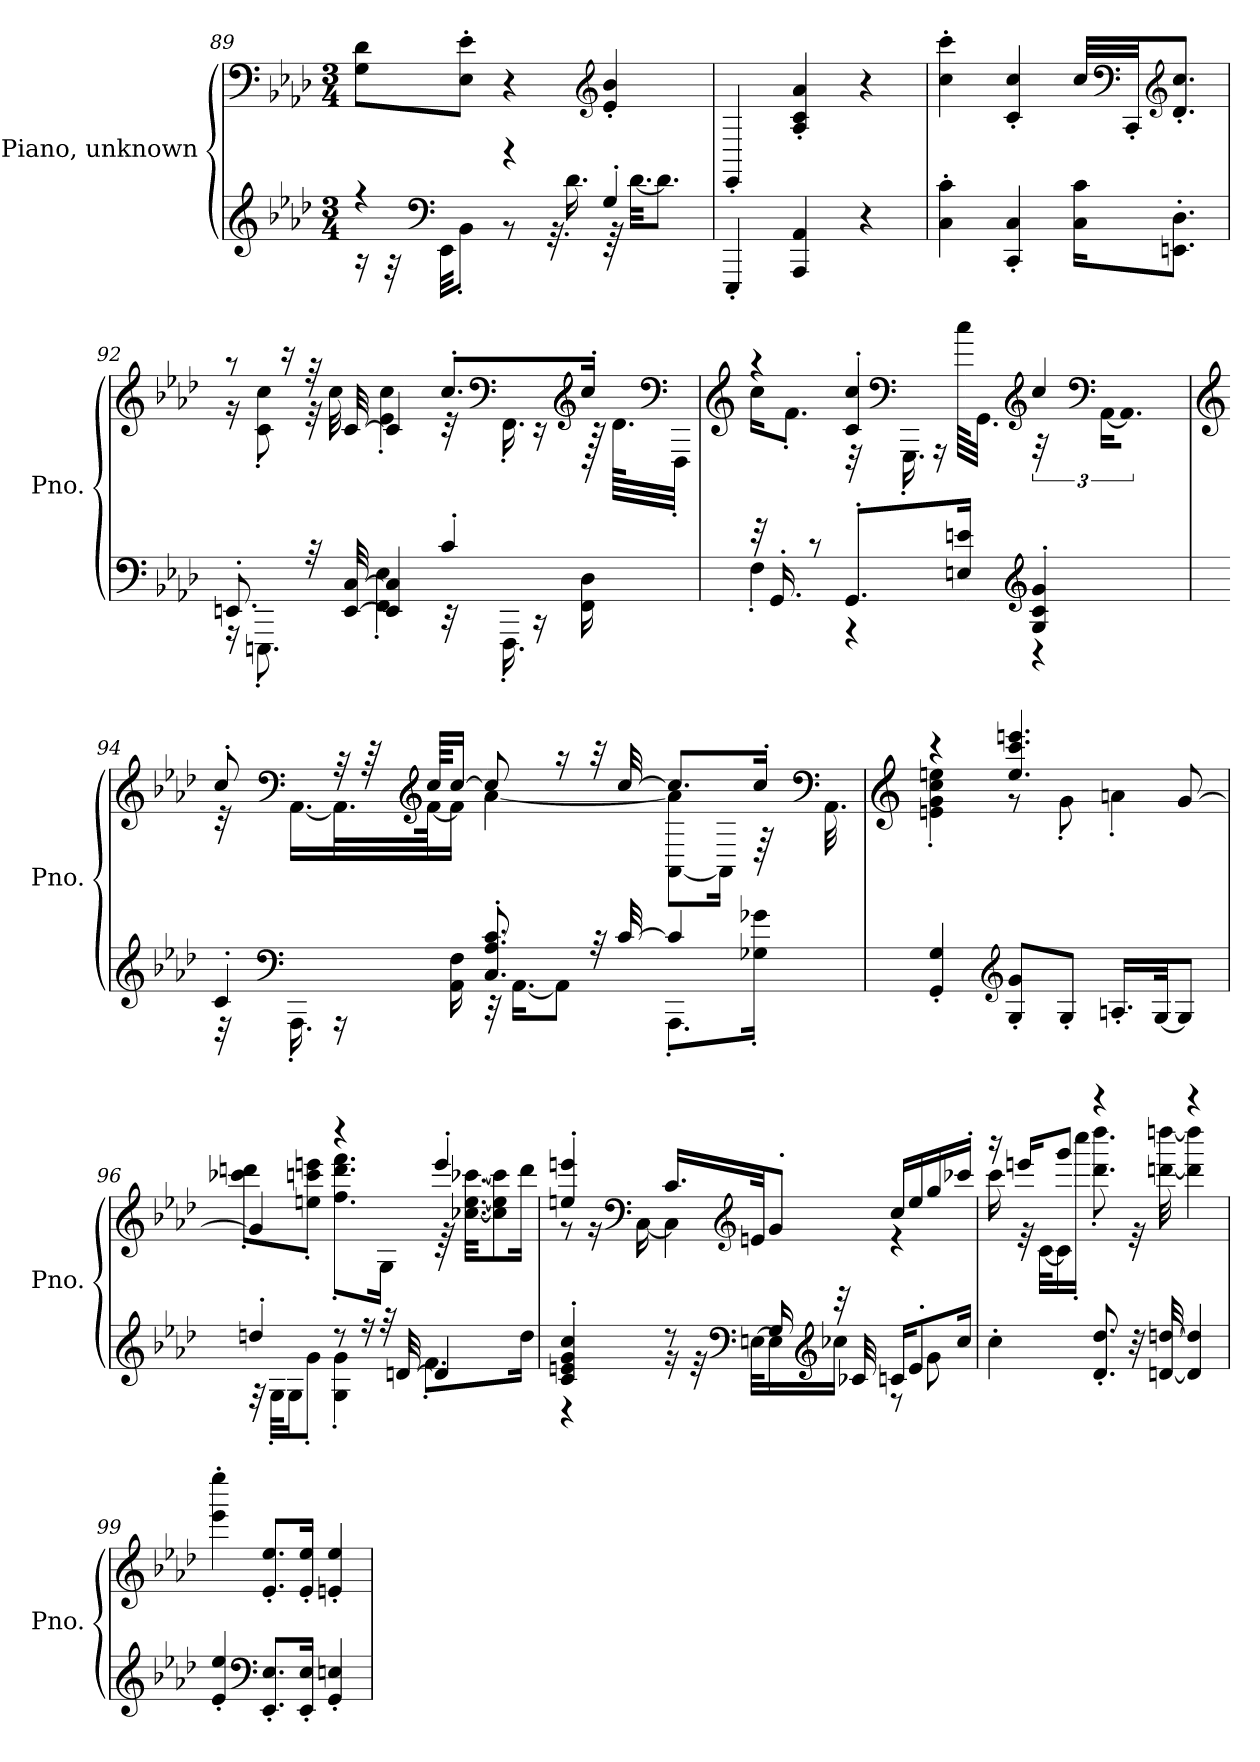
**kern	**kern
*part1	*part1
*staff2	*staff1
*I"Piano, unknown	*
*I'Pno.	*
!!LO:LB:g=z
*clefG2	*clefF4
*k[b-e-a-d-]	*k[b-e-a-d-]
*M3/4	*M3/4
=89	=89
*^	*
4r	16r	8G\ 8d-\L
.	32r	.
*clefF4	*	*
.	32EE-\KKL	.
.	8BB-'\J	8E-\' 8e-\'J
4r	8r	4r
.	32r	.
.	16.d-'\	.
*	*	*clefG2
4G'/	64r	4e-/' 4b-/'
.	[32.d-\KKL	.
.	8.d-\J]	.
*v	*v	*
=90	=90
4EEE-'/	4EE-'/
4AAA-/ 4AA-/	4A-/' 4c/' 4a-/'
4r	4r
=91	=91
4C\' 4c\'	4cc\' 4ccc\'
4CC/' 4C/'	4c/' 4cc/'
16C\ 16c\KL	32cc/LLL
*	*clefF4
.	32CC'/JJ
*	*clefG2
8.EEn\' 8.D-\'J	8.d-/' 8.cc/'J
!!LO:LB:g=z
=92	=92
*^	*^
8.EEn'/	16r	8r	16r
.	8.EEEn'\	.	8c\' 8cc\'
.	.	16r	.
32r	.	32r	32r
[32EE/ [32C/	.	[32c/	32cc\
4EE/] 4C/]	4FF\' 4E-\'	4c/]	4e-\' 4cc\'
4c'/	32r	8.cc'/L	32r
*	*	*clefF4	*
.	16.FFF'\	.	16.FF'\
.	16r	.	16r
*	*	*clefG2	*
.	16FF\ 16D-\	16cc'/Jk	128r
.	.	.	64.d-\KLLL
*	*	*clefF4	*
.	.	.	32FFF'\JJJ
=93	=93	=93	=93
*	*	*clefG2	*
32r	4F'\	4r	16cc\KL
16.GG'/	.	.	.
.	.	.	8.f'\J
8r	.	.	.
8.GG'/L	4r	4c/' 4cc/'	32r
*	*	*clefF4	*
.	.	.	16.GGG'\
.	.	.	16r
16En/ 16en/Jk	.	.	64cc\KLLL
.	.	.	32.GG\JJJ
*clefG2	*	*clefG2	*
4G/' 4c/' 4g/'	4r	4cc/	48r
*	*	*clefF4	*
.	.	.	[24AA-\KL
.	.	.	8.AA-\J]
!!LO:LB:g=z	!!
=94	=94	=94	=94
*	*	*clefG2	*
4c'/	32r	8cc'/	32r
*clefF4	*	*clefF4	*
.	16.AAA-'\	.	[16.AA-\LL
.	16r	32r	32.AA-\L]
.	.	64r	.
*	*	*clefG2	*
.	.	64cc/KKLL	[64f\JK
.	16AA-\ 16F\	[16cc/JJ	16f\JJ]
8.C/' 8.A-/' 8.c/'	32r	8cc/]	[4a-\
.	[16.AA-\KL	.	.
.	8AA-\J]	16r	.
32r	.	32r	.
[32c/	.	[32cc/	.
4c/]	8.AAA-'\L	8.cc/L]	[8AA-\ 8a-\]L
.	.	.	16AA-\Jk]
.	16G-X\' 16g-X\'Jk	16cc'/Jk	64r
*	*	*clefF4	*
.	.	.	32.AA-\
*v	*v	*	*
=95	=95	=95
*	*clefG2	*
4GG/' 4G/'	4r	4en\' 4g\' 4cc\' 4een\'
*clefG2	*	*
8G/' 8g/'L	4.ee/ 4.ccc/ 4.eeen/	8r
8G'/J	.	8g'\
16.An'/LL	.	4an'\
[32G/JK	.	.
8G/J]	[8g/	.
!!LO:PB:g=z	!!
=96	=96	=96
*^	*	*
4ddn'/	32r	4g/]	8ccc-X\' 8dddn\'L
.	32G'\KLL	.	.
.	16G\J	.	.
.	8g'\J	.	8een\' 8cccn\' 8eeen\'J
8r	4G\' 4g\'	4r	8.ff\' 8.ddd\' 8.fff\'L
16r	.	.	.
32r	.	.	16G\Jk
[32dn/	.	.	.
4d/]	8.f'\L	4eee'/	64r
.	.	.	[32.cc-X\ [32.ee\ [32.ccc-X\KKL
.	.	.	8cc-\] 8ee\] 8ccc-\]
.	16dd\Jk	.	16ddd\Jk
=97	=97	=97	=97
4c/' 4en/' 4g/' 4cc/'	4r	4een/' 4eeen/'	8r
.	.	.	16r
*	*	*clefF4	*
.	.	.	[16C\
8r	16r	16.c/LL	4C\]
.	32r	.	.
*clefF4	*	*clefG2	*
.	[32En\KLL	32en/JK	.
16G/	16E\]	8g'/J	.
*clefG2	*	*	*
32r	16cc-X\JJ	.	.
32c-X/	.	.	.
16cn/KL	8r	16cc/LL	4r
8e'/	.	16ee/	.
.	8g\	16gg/	.
16cc-/Jk	.	16ccc-X'/JJ	.
*v	*v	*	*
!!LO:LB:g=z	!!
=98	=98	=98
4cc'\	16r	16ccc\
.	16eeen/KL	32r
.	.	[32c\KLL
.	8ggg/J	16c\]
.	.	16cccc'\JJ
8.d-/' 8.dd-/'	4r	8.ddd-\' 8.dddd-\'
32r	.	32r
[32dn/ [32ddn/	.	[32dddn\ [32ddddn\
4d/] 4dd/]	4r	4ddd\] 4dddd\]
*	*v	*v
=99	=99
4e-/' 4ee-/'	4eee-\' 4eeee-\'
*clefF4	*
8.EE-/' 8.E-/'L	8.e-/' 8.ee-/'L
16EE-/' 16E-/'Jk	16e-/' 16ee-/'Jk
4GG/' 4En/'	4en/' 4ee-/'
=	=
*-	*-
